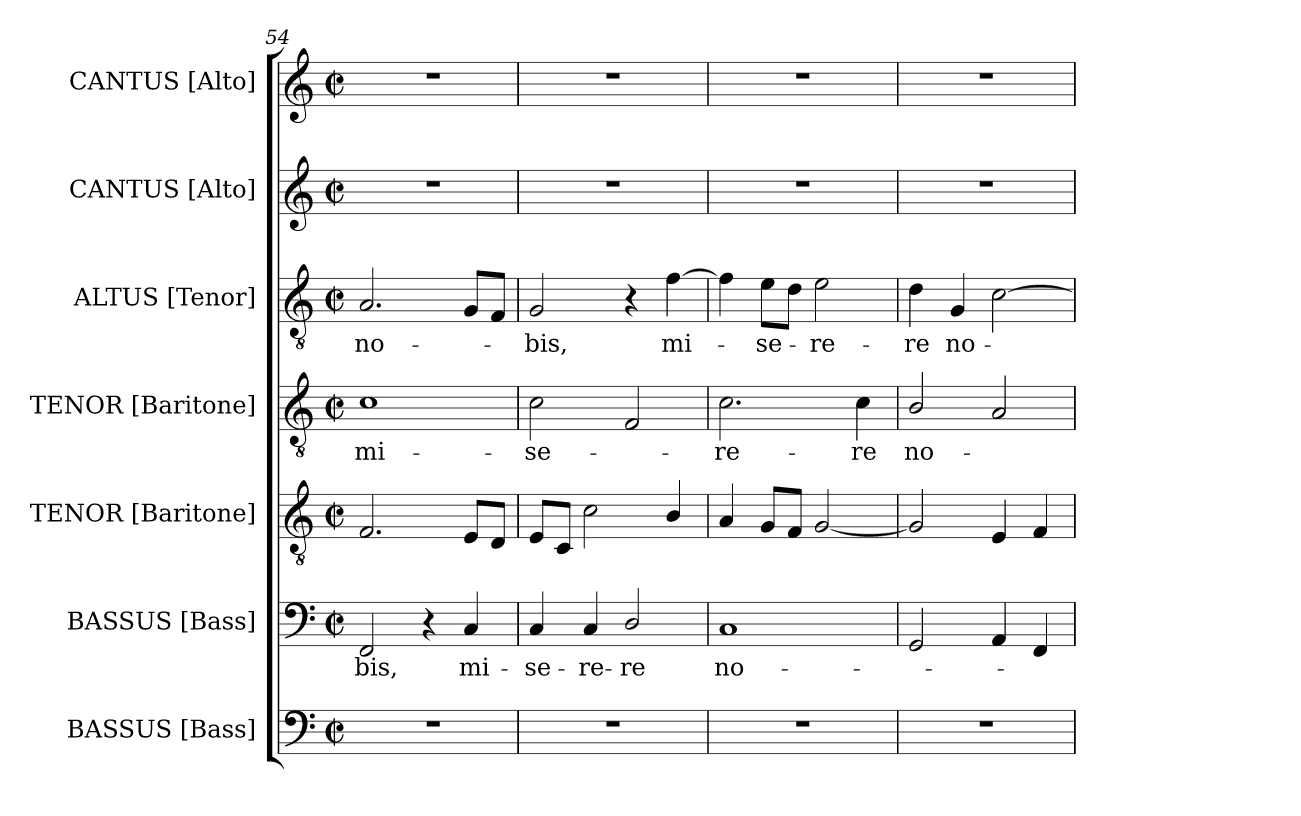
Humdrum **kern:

**kern	**kern	**text	**kern	**kern	**text	**kern	**text	**kern	**kern
*part7	*part6	*part6	*part5	*part4	*part4	*part3	*part3	*part2	*part1
*staff7	*staff6	*staff6	*staff5	*staff4	*staff4	*staff3	*staff3	*staff2	*staff1
*I"BASSUS [Bass]	*I"BASSUS [Bass]	*	*I"TENOR [Baritone]	*I"TENOR [Baritone]	*	*I"ALTUS [Tenor]	*	*I"CANTUS [Alto]	*I"CANTUS [Alto]
*I'B.	*I'B.	*	*I'Bar.	*I'Bar.	*	*I'T.	*	*I'A.	*I'A.
*clefF4	*clefF4	*	*clefGv2	*clefGv2	*	*clefGv2	*	*clefG2	*clefG2
*	*	*	*ITrd7c12	*ITrd7c12	*	*ITrd7c12	*	*	*
*k[]	*k[]	*	*k[]	*k[]	*	*k[]	*	*k[]	*k[]
*C:	*C:	*	*C:	*C:	*	*C:	*	*C:	*C:
*M2/2	*M2/2	*	*M2/2	*M2/2	*	*M2/2	*	*M2/2	*M2/2
*met(c|)	*met(c|)	*	*met(c|)	*met(c|)	*	*met(c|)	*	*met(c|)	*met(c|)
=54	=54	=54	=54	=54	=54	=54	=54	=54	=54
!	!	!LO:LY:b:color=#000000	!	!	!	!	!	!	!
!	!	!	!	!	!LO:LY:b:color=#000000	!	!	!	!
!	!	!	!	!	!	!	!LO:LY:b:color=#000000	!	!
1r	2FFi/	-bis,	2.FFi/	1Ci	mi-	2.AAi/	no-	1r	1r
.	4r	.	.	.	.	.	.	.	.
!	!	!LO:LY:b:color=#000000	!	!	!	!	!	!	!
.	4Ci/	mi-	8EEi/L	.	.	8GGi/L	.	.	.
.	.	.	8DDi/J	.	.	8FFi/J	.	.	.
=55	=55	=55	=55	=55	=55	=55	=55	=55	=55
!	!	!LO:LY:b:color=#000000	!	!	!	!	!	!	!
!	!	!	!	!	!LO:LY:b:color=#000000	!	!	!	!
!	!	!	!	!	!	!	!LO:LY:b:color=#000000	!	!
1r	4Ci/	-se-	8EEi/L	2Ci\	-se-	2GGi/	-bis,	1r	1r
.	.	.	8CCi/J	.	.	.	.	.	.
!	!	!LO:LY:b:color=#000000	!	!	!	!	!	!	!
.	4Ci/	-re-	2Ci\	.	.	.	.	.	.
!	!	!LO:LY:b:color=#000000	!	!	!	!	!	!	!
.	2Di/	-re	.	2FFi/	.	4r	.	.	.
!	!	!	!	!	!	!	!LO:LY:b:color=#000000	!	!
.	.	.	4BBi/	.	.	[>4Fi\	mi-	.	.
!!LO:PB:g=z
=56	=56	=56	=56	=56	=56	=56	=56	=56	=56
!	!	!LO:LY:b:color=#000000	!	!	!	!	!	!	!
!	!	!	!	!	!LO:LY:b:color=#000000	!	!	!	!
1r	1Ci	no-	4AAi/	2.Ci\	-re-	4Fi\]	.	1r	1r
!	!	!	!	!	!	!	!LO:LY:b:color=#000000	!	!
.	.	.	8GGi/L	.	.	8Ei\L	-se-	.	.
.	.	.	8FFi/J	.	.	8Di\J	.	.	.
!	!	!	!	!	!	!	!LO:LY:b:color=#000000	!	!
.	.	.	[<2GGi/	.	.	2Ei\	-re-	.	.
!	!	!	!	!	!LO:LY:b:color=#000000	!	!	!	!
.	.	.	.	4Ci\	-re	.	.	.	.
=57	=57	=57	=57	=57	=57	=57	=57	=57	=57
!	!	!	!	!	!LO:LY:b:color=#000000	!	!	!	!
!	!	!	!	!	!	!	!LO:LY:b:color=#000000	!	!
1r	2GGi/	.	2GGi/]	2BBi/	no-	4Di\	-re	1r	1r
!	!	!	!	!	!	!	!LO:LY:b:color=#000000	!	!
.	.	.	.	.	.	4GGi/	no-	.	.
.	4AAi/	.	4EEi/	2AAi/	.	[>2Ci\	.	.	.
.	4FFi/	.	4FFi/	.	.	.	.	.	.
=	=	=	=	=	=	=	=	=	=
*-	*-	*-	*-	*-	*-	*-	*-	*-	*-
